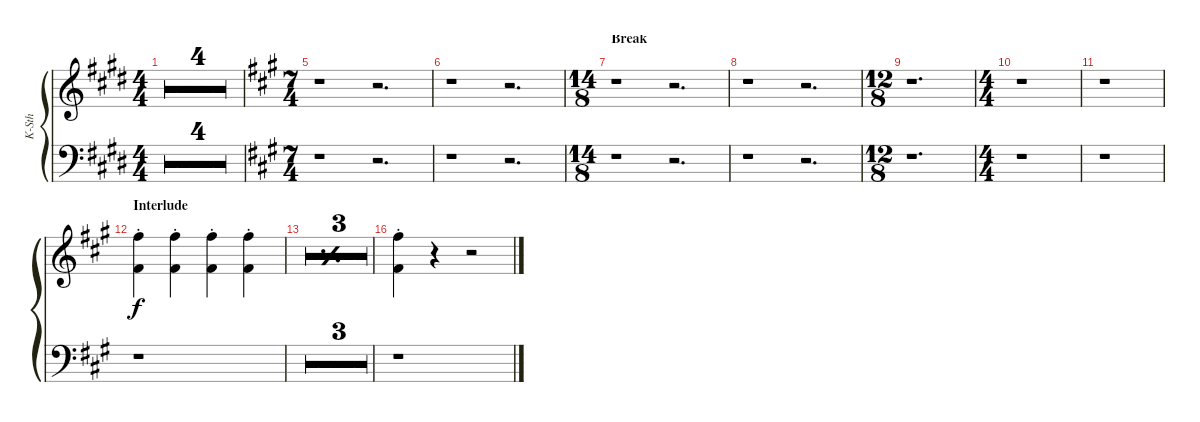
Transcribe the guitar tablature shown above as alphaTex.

\defaultSystemsLayout 4
\bracketExtendMode groupsimilarinstruments
\otherSystemsTrackNameOrientation horizontal
\track ("Bell Patch" "K-Sth") {multiBarRest instrument fx3crystal}
\staff {score}
\tuning (E4 B3 G3 D3 A2 E2)
\ts (4 4)
\tempo 146
\clef g2
\ks e
r.1{dy f} |
r.1 |
r.1 |
\barLineRight lightlight
r.1 |
\ts (7 4)
\beaming (8 2 2 2 2 2 2 2)
\ks a
r.1 r.2{d} |
r.1 r.2{d} |
\ts (14 8)
\beaming (8 3 3 4 4)
\section ("" "Break")
r.1 r.2{d} |
r.1 r.2{d} |
\ts (12 8)
\beaming (8 3 3 4 4)
r.1{d} |
\ts (4 4)
\beaming (8 2 2 2 2)
r.1 |
r.1 |
\section ("" "Interlude")
(14.1{st acc #} 11.3{st acc #}).4 (14.1{st acc #} 11.3{st acc #}).4 (14.1{st acc #} 11.3{st acc #}).4 (14.1{st acc #} 11.3{st acc #}).4 |
\simile simple
|
|
|
\simile none
(14.1{st acc #} 11.3{st acc #}).4 r.4 r.2
\staff {score}
\tuning (E4 B3 G3 D3 A2 E2)
\clef f4
\ottava regular
\simile none
\ks e
r.1{dy f} |
r.1 |
r.1 |
\barLineRight lightlight
r.1 |
\ks a
r.1 r.2{d} |
r.1 r.2{d} |
r.1 r.2{d} |
r.1 r.2{d} |
r.1{d} |
r.1 |
r.1 |
r.1 |
r.1 |
r.1 |
r.1 |
r.1
